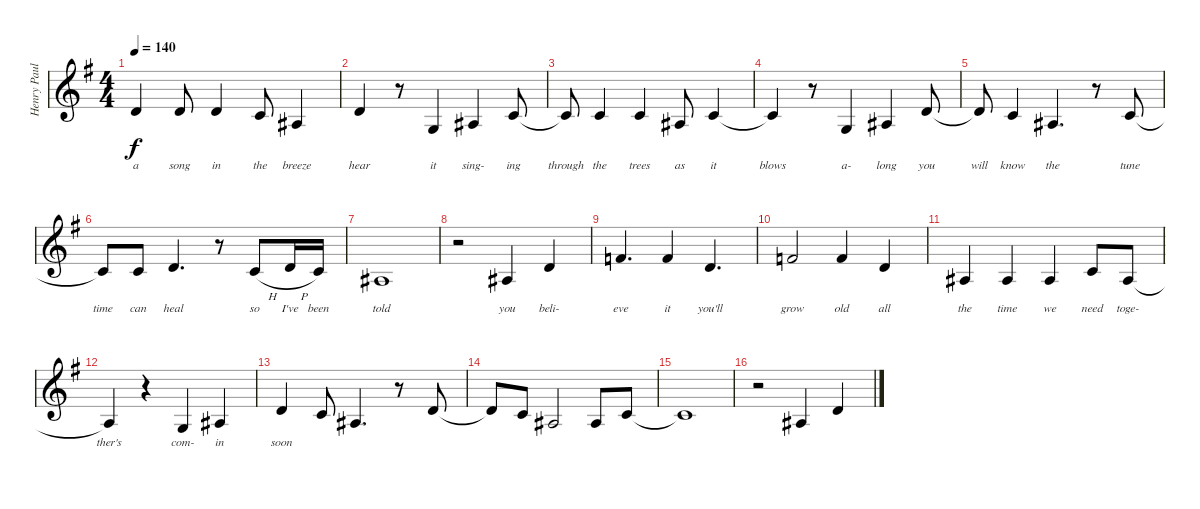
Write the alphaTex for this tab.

\track ("Henry Paul Vocals" "Henry Paul") {instrument englishhorn}
\staff {score}
\tuning (E4 B3 G3 D3 A2 E2) {hide}
\ts (4 4)
\tempo 140
\clef g2
\ks g
3.2.4{lyrics (0 "a") lyrics (1 "") lyrics (2 "") lyrics (3 "") lyrics (4 "") dy f} 3.2.8{lyrics (0 "song") lyrics (1 "") lyrics (2 "") lyrics (3 "") lyrics (4 "")} 3.2.4{lyrics (0 "in") lyrics (1 "") lyrics (2 "") lyrics (3 "") lyrics (4 "")} 5.3.8{lyrics (0 "the") lyrics (1 "") lyrics (2 "") lyrics (3 "") lyrics (4 "")} 3.3.4{lyrics (0 "breeze") lyrics (1 "") lyrics (2 "") lyrics (3 "") lyrics (4 "")} |
3.2.4{lyrics (0 "hear") lyrics (1 "") lyrics (2 "") lyrics (3 "") lyrics (4 "")} r.8 5.4.4{lyrics (0 "it") lyrics (1 "") lyrics (2 "") lyrics (3 "") lyrics (4 "")} 3.3.4{lyrics (0 "sing-") lyrics (1 "") lyrics (2 "") lyrics (3 "") lyrics (4 "")} 5.3.8{lyrics (0 "ing") lyrics (1 "") lyrics (2 "") lyrics (3 "") lyrics (4 "")} |
5.3{t}.8{lyrics (0 "through") lyrics (1 "") lyrics (2 "") lyrics (3 "") lyrics (4 "")} 5.3.4{lyrics (0 "the") lyrics (1 "") lyrics (2 "") lyrics (3 "") lyrics (4 "")} 5.3.4{lyrics (0 "trees") lyrics (1 "") lyrics (2 "") lyrics (3 "") lyrics (4 "")} 3.3.8{lyrics (0 "as") lyrics (1 "") lyrics (2 "") lyrics (3 "") lyrics (4 "")} 5.3.4{lyrics (0 "it") lyrics (1 "") lyrics (2 "") lyrics (3 "") lyrics (4 "")} |
5.3{t}.4{lyrics (0 "blows") lyrics (1 "") lyrics (2 "") lyrics (3 "") lyrics (4 "")} r.8 5.4.4{lyrics (0 "a-") lyrics (1 "") lyrics (2 "") lyrics (3 "") lyrics (4 "")} 3.3.4{lyrics (0 "long") lyrics (1 "") lyrics (2 "") lyrics (3 "") lyrics (4 "")} 3.2.8{lyrics (0 "you") lyrics (1 "") lyrics (2 "") lyrics (3 "") lyrics (4 "")} |
3.2{t}.8{lyrics (0 "will") lyrics (1 "") lyrics (2 "") lyrics (3 "") lyrics (4 "")} 5.3.4{lyrics (0 "know") lyrics (1 "") lyrics (2 "") lyrics (3 "") lyrics (4 "")} 3.3.4{d lyrics (0 "the") lyrics (1 "") lyrics (2 "") lyrics (3 "") lyrics (4 "")} r.8 5.3.8{lyrics (0 "tune") lyrics (1 "") lyrics (2 "") lyrics (3 "") lyrics (4 "")} |
5.3{t}.8{lyrics (0 "time") lyrics (1 "") lyrics (2 "") lyrics (3 "") lyrics (4 "")} 5.3.8{lyrics (0 "can") lyrics (1 "") lyrics (2 "") lyrics (3 "") lyrics (4 "")} 3.2.4{d lyrics (0 "heal") lyrics (1 "") lyrics (2 "") lyrics (3 "") lyrics (4 "")} r.8 1.2{h}.8{lyrics (0 "so") lyrics (1 "") lyrics (2 "") lyrics (3 "") lyrics (4 "")} 3.2{h}.16{lyrics (0 "I've") lyrics (1 "") lyrics (2 "") lyrics (3 "") lyrics (4 "")} 1.2.16{lyrics (0 "been") lyrics (1 "") lyrics (2 "") lyrics (3 "") lyrics (4 "")} |
3.3.1{lyrics (0 "told") lyrics (1 "") lyrics (2 "") lyrics (3 "") lyrics (4 "")} |
r.2 3.3.4{lyrics (0 "you") lyrics (1 "") lyrics (2 "") lyrics (3 "") lyrics (4 "")} 3.2.4{lyrics (0 "beli-") lyrics (1 "") lyrics (2 "") lyrics (3 "") lyrics (4 "")} |
6.2.4{d lyrics (0 "eve") lyrics (1 "") lyrics (2 "") lyrics (3 "") lyrics (4 "")} 6.2.4{lyrics (0 "it") lyrics (1 "") lyrics (2 "") lyrics (3 "") lyrics (4 "")} 3.2.4{d lyrics (0 "you'll") lyrics (1 "") lyrics (2 "") lyrics (3 "") lyrics (4 "")} |
6.2.2{lyrics (0 "grow") lyrics (1 "") lyrics (2 "") lyrics (3 "") lyrics (4 "")} 6.2.4{lyrics (0 "old") lyrics (1 "") lyrics (2 "") lyrics (3 "") lyrics (4 "")} 3.2.4{lyrics (0 "all") lyrics (1 "") lyrics (2 "") lyrics (3 "") lyrics (4 "")} |
3.3.4{lyrics (0 "the") lyrics (1 "") lyrics (2 "") lyrics (3 "") lyrics (4 "")} 3.3.4{lyrics (0 "time") lyrics (1 "") lyrics (2 "") lyrics (3 "") lyrics (4 "")} 3.3.4{lyrics (0 "we") lyrics (1 "") lyrics (2 "") lyrics (3 "") lyrics (4 "")} 5.3.8{lyrics (0 "need") lyrics (1 "") lyrics (2 "") lyrics (3 "") lyrics (4 "")} 3.3.8{lyrics (0 "toge-") lyrics (1 "") lyrics (2 "") lyrics (3 "") lyrics (4 "")} |
3.3{t}.4{lyrics (0 "ther's") lyrics (1 "") lyrics (2 "") lyrics (3 "") lyrics (4 "")} r.4 5.4.4{lyrics (0 "com-") lyrics (1 "") lyrics (2 "") lyrics (3 "") lyrics (4 "")} 3.3.4{lyrics (0 "in") lyrics (1 "") lyrics (2 "") lyrics (3 "") lyrics (4 "")} |
3.2.4{lyrics (0 "soon") lyrics (1 "") lyrics (2 "") lyrics (3 "") lyrics (4 "")} 5.3.8 3.3.4{d} r.8 3.2.8 |
3.2{t}.8 5.3.8 3.3.2 3.3.8 5.3.8 |
5.3{t}.1 |
r.2 3.3.4 3.2.4
